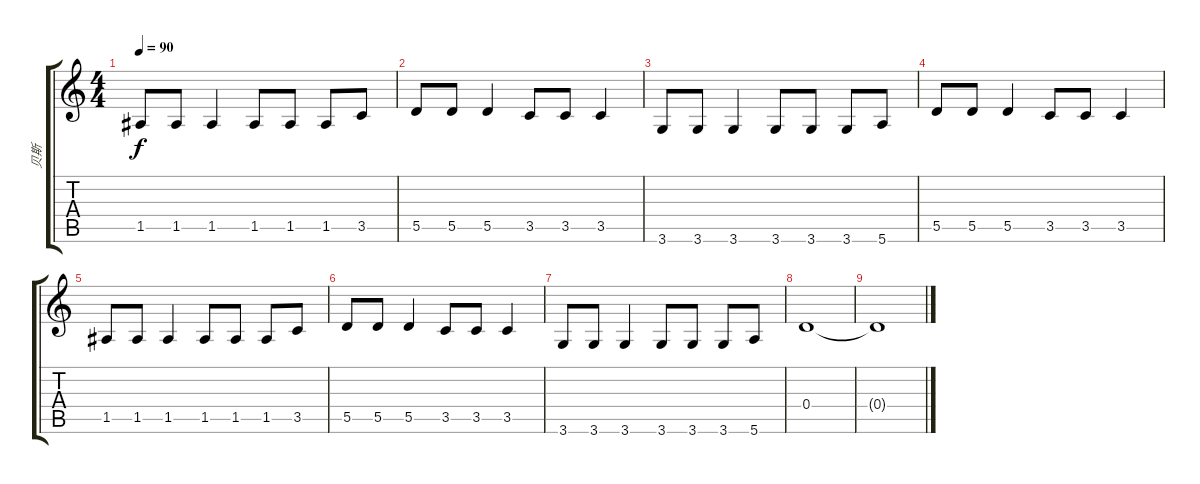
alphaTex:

\track ("贝斯" "贝斯") {instrument electricbassfinger}
\staff {score tabs}
\tuning (E4 B3 G3 D3 A2 E2) {hide}
\ts (4 4)
\tempo 90
\clef g2
\ks c
1.5.8{dy f} 1.5.8 1.5.4 1.5.8 1.5.8 1.5.8 3.5.8 |
5.5.8 5.5.8 5.5.4 3.5.8 3.5.8 3.5.4 |
3.6.8 3.6.8 3.6.4 3.6.8 3.6.8 3.6.8 5.6.8 |
5.5.8 5.5.8 5.5.4 3.5.8 3.5.8 3.5.4 |
1.5.8 1.5.8 1.5.4 1.5.8 1.5.8 1.5.8 3.5.8 |
5.5.8 5.5.8 5.5.4 3.5.8 3.5.8 3.5.4 |
3.6.8 3.6.8 3.6.4 3.6.8 3.6.8 3.6.8 5.6.8 |
0.4.1 |
0.4{t}.1
